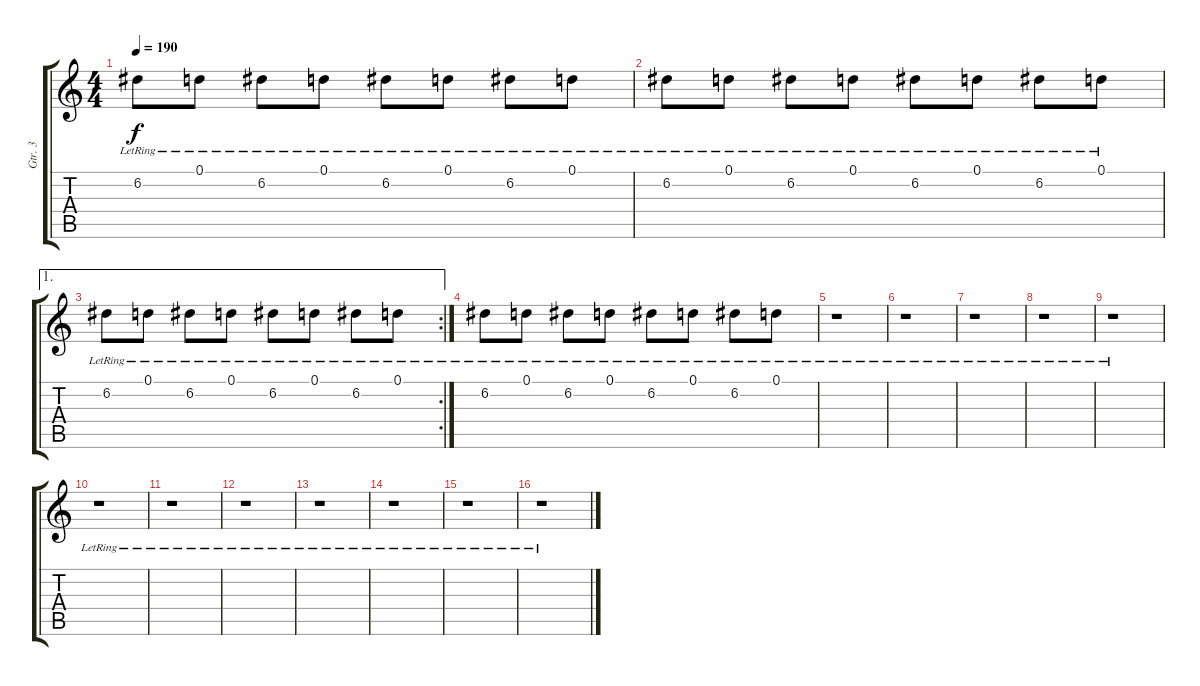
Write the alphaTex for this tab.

\track ("Gtr. 3" "Gtr. 3") {instrument distortionguitar}
\staff {score tabs}
\tuning (D4 A3 F3 C3 G2 D2) {hide}
\ts (4 4)
\tempo 190
\clef g2
\ks c
6.2{lr}.8{dy f} 0.1{lr}.8 6.2{lr}.8 0.1{lr}.8 6.2{lr}.8 0.1{lr}.8 6.2{lr}.8 0.1{lr}.8 |
6.2{lr}.8 0.1{lr}.8 6.2{lr}.8 0.1{lr}.8 6.2{lr}.8 0.1{lr}.8 6.2{lr}.8 0.1{lr}.8 |
\ae 1
\rc 2
6.2{lr}.8 0.1{lr}.8 6.2{lr}.8 0.1{lr}.8 6.2{lr}.8 0.1{lr}.8 6.2{lr}.8 0.1{lr}.8 |
6.2{lr}.8 0.1{lr}.8 6.2{lr}.8 0.1{lr}.8 6.2{lr}.8 0.1{lr}.8 6.2{lr}.8 0.1{lr}.8 |
r.1 |
r.1 |
r.1 |
r.1 |
r.1 |
r.1 |
r.1 |
r.1 |
r.1 |
r.1 |
r.1 |
r.1
